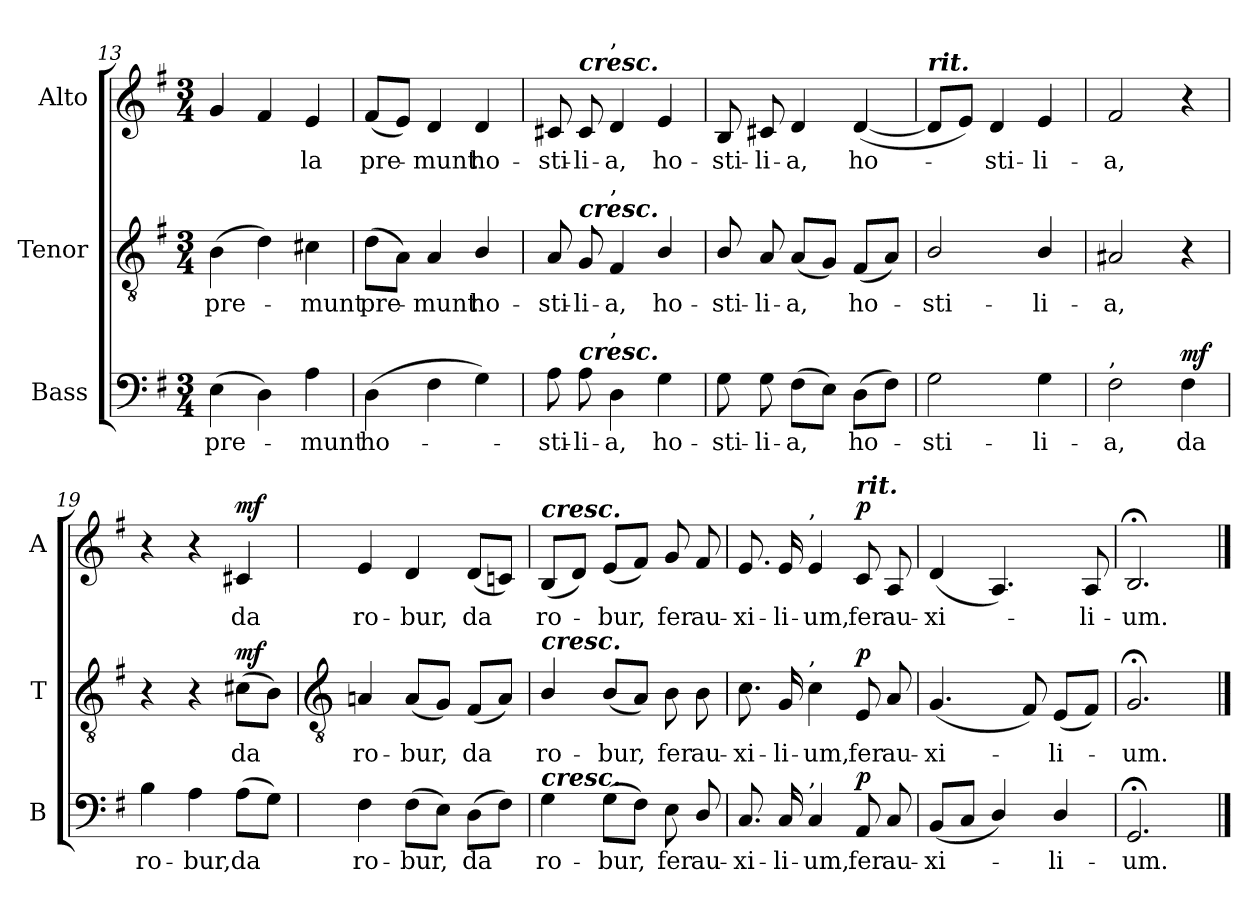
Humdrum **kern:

**kern	**text	**dynam	**kern	**text	**dynam	**kern	**text	**dynam
*part3	*part3	*part3	*part2	*part2	*part2	*part1	*part1	*part1
*staff3	*staff3	*staff3	*staff2	*staff2	*staff2	*staff1	*staff1	*staff1
*I"Bass	*	*	*I"Tenor	*	*	*I"Alto	*	*
*I'B	*	*	*I'T	*	*	*I'A	*	*
!!LO:LB:g=z
*clefF4	*	*	*clefGv2	*	*	*clefG2	*	*
*k[f#]	*	*	*k[f#]	*	*	*k[f#]	*	*
*G:	*	*	*G:	*	*	*G:	*	*
*M3/4	*	*	*M3/4	*	*	*M3/4	*	*
=13	=13	=13	=13	=13	=13	=13	=13	=13
!	!LO:LY:b	!	!	!LO:LY:b	!	!	!	!
(>4E	pre-	.	(>4B	pre-	.	4g/	.	.
4D)	.	.	4d)	.	.	4f#	.	.
!	!LO:LY:b	!	!	!LO:LY:b	!	!	!LO:LY:b	!
4A	munt	.	4c#X	munt	.	4e	la	.
=14	=14	=14	=14	=14	=14	=14	=14	=14
!	!LO:LY:b	!	!	!LO:LY:b	!	!	!LO:LY:b	!
(>4D	ho-	.	(>8dL	pre-	.	(<8f#L	pre-	.
.	.	.	8AJ)	.	.	8eJ)	.	.
!	!	!	!	!LO:LY:b	!	!	!LO:LY:b	!
4F#	.	.	4A	munt	.	4d	munt	.
!	!	!	!	!LO:LY:b	!	!	!LO:LY:b	!
4G)	.	.	4B/	ho-	.	4d	ho-	.
=15	=15	=15	=15	=15	=15	=15	=15	=15
!	!LO:LY:b	!	!	!LO:LY:b	!	!	!LO:LY:b	!
8A	sti-	.	8A	-sti-	.	8c#X	-sti-	.
!	!	!	!	!	!	!LO:TX:a:Bi:t=cresc.	!	!
!	!	!	!LO:TX:a:Bi:t=cresc.	!	!	!	!	!
!LO:TX:a:Bi:t=cresc.	!	!	!	!	!	!	!	!
!	!LO:LY:b	!	!	!LO:LY:b	!	!	!LO:LY:b	!
8A	-li-	.	8G/	-li-	.	8c#	-li-	.
!	!	!	!	!	!	!LO:TX:a:t=,	!	!
!	!	!	!LO:TX:a:t=,	!	!	!	!	!
!LO:TX:a:t=,	!	!	!	!	!	!	!	!
!	!LO:LY:b	!	!	!LO:LY:b	!	!	!LO:LY:b	!
4D	-a,	.	4F#	-a,	.	4d	-a,	.
!	!LO:LY:b	!	!	!LO:LY:b	!	!	!LO:LY:b	!
4G	ho-	.	4B/	ho-	.	4e	ho-	.
=16	=16	=16	=16	=16	=16	=16	=16	=16
!	!LO:LY:b	!	!	!LO:LY:b	!	!	!LO:LY:b	!
8G	-sti-	.	8B/	-sti-	.	8B	-sti-	.
!	!LO:LY:b	!	!	!LO:LY:b	!	!	!LO:LY:b	!
8G	-li-	.	8A	-li-	.	8c#X	-li-	.
!	!LO:LY:b	!	!	!LO:LY:b	!	!	!LO:LY:b	!
(>8F#L	-a,	.	(<8AL	-a,	.	4d	-a,	.
8EJ)	.	.	8GJ)	.	.	.	.	.
!	!LO:LY:b	!	!	!LO:LY:b	!	!	!LO:LY:b	!
(>8DL	ho-	.	(<8F#L	ho-	.	(<[4d	ho-	.
8F#J)	.	.	8AJ)	.	.	.	.	.
=17	=17	=17	=17	=17	=17	=17	=17	=17
!	!	!	!	!	!	!LO:TX:a:Bi:t=rit.	!	!
!	!LO:LY:b	!	!	!LO:LY:b	!	!	!	!
2G	sti-	.	2B/	sti-	.	8dL]	.	.
.	.	.	.	.	.	8eJ)	.	.
!	!	!	!	!	!	!	!LO:LY:b	!
.	.	.	.	.	.	4d	sti-	.
!	!LO:LY:b	!	!	!LO:LY:b	!	!	!LO:LY:b	!
4G	-li-	.	4B/	-li-	.	4e	-li-	.
=18	=18	=18	=18	=18	=18	=18	=18	=18
!LO:TX:a:t=,	!	!	!	!	!	!	!	!
!	!LO:LY:b	!	!	!LO:LY:b	!	!	!LO:LY:b	!
2F#	-a,	.	2A#X	-a,	.	2f#	-a,	.
!	!LO:LY:b	!LO:DY:b	!	!	!	!	!	!
4F#	da	mf	4r	.	.	4r	.	.
=19	=19	=19	=19	=19	=19	=19	=19	=19
!	!LO:LY:b	!	!	!	!	!	!	!
4B\	ro-	.	4r	.	.	4r	.	.
!	!LO:LY:b	!	!	!	!	!	!	!
4A	-bur,	.	4r	.	.	4r	.	.
!	!LO:LY:b	!	!	!LO:LY:b	!LO:DY:b	!	!LO:LY:b	!LO:DY:b
(>8AL	da	.	(>8c#XL	da	mf	4c#X	da	mf
8GJ)	.	.	8BJ)	.	.	.	.	.
!!LO:LB:g=z
=20	=20	=20	=20	=20	=20	=20	=20	=20
*	*	*	*clefGv2	*	*	*	*	*
!	!LO:LY:b	!	!	!LO:LY:b	!	!	!LO:LY:b	!
4F#	ro-	.	4An	ro-	.	4e	ro-	.
!	!LO:LY:b	!	!	!LO:LY:b	!	!	!LO:LY:b	!
(>8F#L	-bur,	.	(<8AL	-bur,	.	4d	-bur,	.
8EJ)	.	.	8GJ)	.	.	.	.	.
!	!LO:LY:b	!	!	!LO:LY:b	!	!	!LO:LY:b	!
(>8DL	da	.	(<8F#L	da	.	(<8dL	da	.
8F#J)	.	.	8AJ)	.	.	8cnJ)	.	.
=21	=21	=21	=21	=21	=21	=21	=21	=21
!	!	!	!	!	!	!LO:TX:a:Bi:t=cresc.	!	!
!	!	!	!LO:TX:a:Bi:t=cresc.	!	!	!	!	!
!LO:TX:a:Bi:t=cresc.	!	!	!	!	!	!	!	!
!	!LO:LY:b	!	!	!LO:LY:b	!	!	!LO:LY:b	!
4G	ro-	.	4B/	ro-	.	(<8BL	ro-	.
.	.	.	.	.	.	8dJ)	.	.
!	!LO:LY:b	!	!	!LO:LY:b	!	!	!LO:LY:b	!
(>8GL	-bur,	.	(<8B/L	-bur,	.	(<8eL	bur,	.
8F#J)	.	.	8AJ)	.	.	8f#J)	.	.
!	!LO:LY:b	!	!	!LO:LY:b	!	!	!LO:LY:b	!
8E	fer	.	8B	fer	.	8g/	fer	.
!	!LO:LY:b	!	!	!LO:LY:b	!	!	!LO:LY:b	!
8D/	au-	.	8B	au-	.	8f#	au-	.
=22	=22	=22	=22	=22	=22	=22	=22	=22
!	!LO:LY:b	!	!	!LO:LY:b	!	!	!LO:LY:b	!
8.C	-xi-	.	8.c	-xi-	.	8.e	-xi-	.
!	!LO:LY:b	!	!	!LO:LY:b	!	!	!LO:LY:b	!
16C	-li-	.	16G	-li-	.	16e	-li-	.
!	!	!	!	!	!	!LO:TX:a:t=,	!	!
!	!	!	!LO:TX:a:t=,	!	!	!	!	!
!LO:TX:a:t=,	!	!	!	!	!	!	!	!
!	!LO:LY:b	!	!	!LO:LY:b	!	!	!LO:LY:b	!
4C	-um,	.	4c	-um,	.	4e	-um,	.
!	!	!	!	!	!	!LO:TX:a:Bi:t=rit.	!	!
!	!LO:LY:b	!LO:DY:b	!	!LO:LY:b	!LO:DY:b	!	!LO:LY:b	!LO:DY:b
8AA	fer	p	8E	fer	p	8c	fer	p
!	!LO:LY:b	!	!	!LO:LY:b	!	!	!LO:LY:b	!
8C	au-	.	8A	au-	.	8A	au-	.
=23	=23	=23	=23	=23	=23	=23	=23	=23
!	!LO:LY:b	!	!	!LO:LY:b	!	!	!LO:LY:b	!
(<8BBL	-xi-	.	(<4.G/	-xi-	.	(<4d	-xi-	.
8CJ	.	.	.	.	.	.	.	.
4D/)	.	.	.	.	.	4.A)	.	.
.	.	.	8F#)	.	.	.	.	.
!	!LO:LY:b	!	!	!LO:LY:b	!	!	!	!
4D/	li-	.	(<8EL	li-	.	.	.	.
!	!	!	!	!	!	!	!LO:LY:b	!
.	.	.	8F#J)	.	.	8A	li-	.
=24	=24	=24	=24	=24	=24	=24	=24	=24
!	!LO:LY:b	!	!	!LO:LY:b	!	!	!LO:LY:b	!
2.GG;<	-um.	.	2.G;</	um.	.	2.B;</	-um.	.
==	==	==	==	==	==	==	==	==
*-	*-	*-	*-	*-	*-	*-	*-	*-
